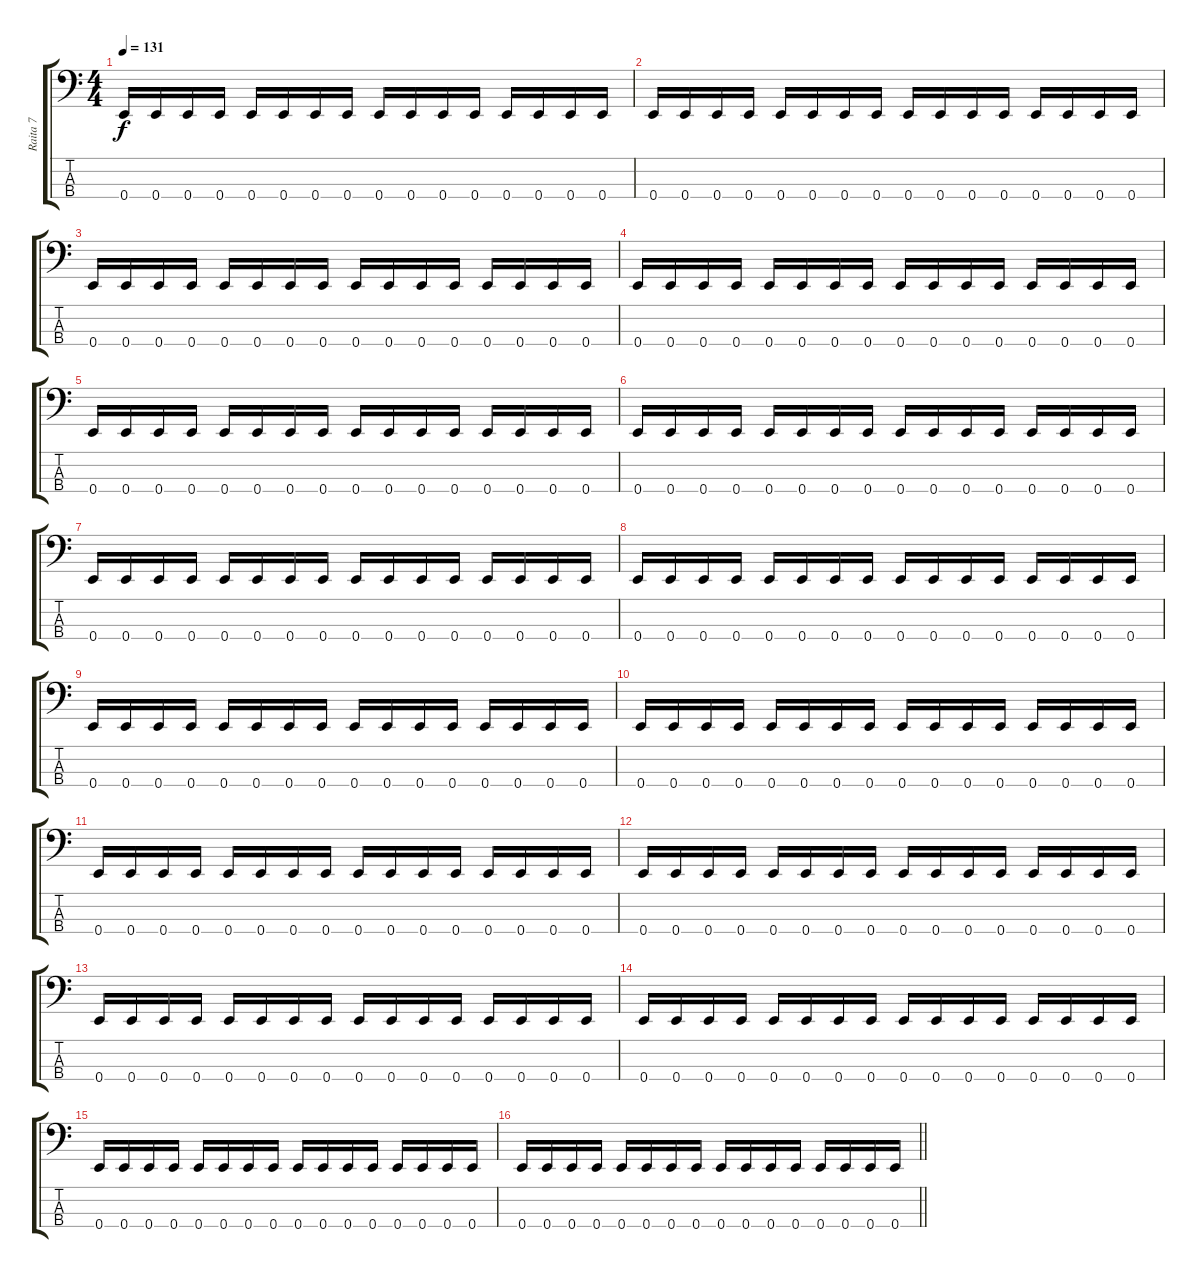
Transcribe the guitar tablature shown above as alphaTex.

\track ("Raita 7" "Raita 7") {instrument electricbassfinger}
\staff {score tabs}
\tuning (G2 D2 A1 E1) {hide}
\ts (4 4)
\tempo 131
\clef f4
\ks c
0.4.16{dy f} 0.4.16 0.4.16 0.4.16 0.4.16 0.4.16 0.4.16 0.4.16 0.4.16 0.4.16 0.4.16 0.4.16 0.4.16 0.4.16 0.4.16 0.4.16 |
0.4.16 0.4.16 0.4.16 0.4.16 0.4.16 0.4.16 0.4.16 0.4.16 0.4.16 0.4.16 0.4.16 0.4.16 0.4.16 0.4.16 0.4.16 0.4.16 |
0.4.16 0.4.16 0.4.16 0.4.16 0.4.16 0.4.16 0.4.16 0.4.16 0.4.16 0.4.16 0.4.16 0.4.16 0.4.16 0.4.16 0.4.16 0.4.16 |
0.4.16 0.4.16 0.4.16 0.4.16 0.4.16 0.4.16 0.4.16 0.4.16 0.4.16 0.4.16 0.4.16 0.4.16 0.4.16 0.4.16 0.4.16 0.4.16 |
0.4.16 0.4.16 0.4.16 0.4.16 0.4.16 0.4.16 0.4.16 0.4.16 0.4.16 0.4.16 0.4.16 0.4.16 0.4.16 0.4.16 0.4.16 0.4.16 |
0.4.16 0.4.16 0.4.16 0.4.16 0.4.16 0.4.16 0.4.16 0.4.16 0.4.16 0.4.16 0.4.16 0.4.16 0.4.16 0.4.16 0.4.16 0.4.16 |
0.4.16 0.4.16 0.4.16 0.4.16 0.4.16 0.4.16 0.4.16 0.4.16 0.4.16 0.4.16 0.4.16 0.4.16 0.4.16 0.4.16 0.4.16 0.4.16 |
0.4.16 0.4.16 0.4.16 0.4.16 0.4.16 0.4.16 0.4.16 0.4.16 0.4.16 0.4.16 0.4.16 0.4.16 0.4.16 0.4.16 0.4.16 0.4.16 |
0.4.16 0.4.16 0.4.16 0.4.16 0.4.16 0.4.16 0.4.16 0.4.16 0.4.16 0.4.16 0.4.16 0.4.16 0.4.16 0.4.16 0.4.16 0.4.16 |
0.4.16 0.4.16 0.4.16 0.4.16 0.4.16 0.4.16 0.4.16 0.4.16 0.4.16 0.4.16 0.4.16 0.4.16 0.4.16 0.4.16 0.4.16 0.4.16 |
0.4.16 0.4.16 0.4.16 0.4.16 0.4.16 0.4.16 0.4.16 0.4.16 0.4.16 0.4.16 0.4.16 0.4.16 0.4.16 0.4.16 0.4.16 0.4.16 |
0.4.16 0.4.16 0.4.16 0.4.16 0.4.16 0.4.16 0.4.16 0.4.16 0.4.16 0.4.16 0.4.16 0.4.16 0.4.16 0.4.16 0.4.16 0.4.16 |
0.4.16 0.4.16 0.4.16 0.4.16 0.4.16 0.4.16 0.4.16 0.4.16 0.4.16 0.4.16 0.4.16 0.4.16 0.4.16 0.4.16 0.4.16 0.4.16 |
0.4.16 0.4.16 0.4.16 0.4.16 0.4.16 0.4.16 0.4.16 0.4.16 0.4.16 0.4.16 0.4.16 0.4.16 0.4.16 0.4.16 0.4.16 0.4.16 |
0.4.16 0.4.16 0.4.16 0.4.16 0.4.16 0.4.16 0.4.16 0.4.16 0.4.16 0.4.16 0.4.16 0.4.16 0.4.16 0.4.16 0.4.16 0.4.16 |
\barLineRight lightlight
0.4.16 0.4.16 0.4.16 0.4.16 0.4.16 0.4.16 0.4.16 0.4.16 0.4.16 0.4.16 0.4.16 0.4.16 0.4.16 0.4.16 0.4.16 0.4.16
